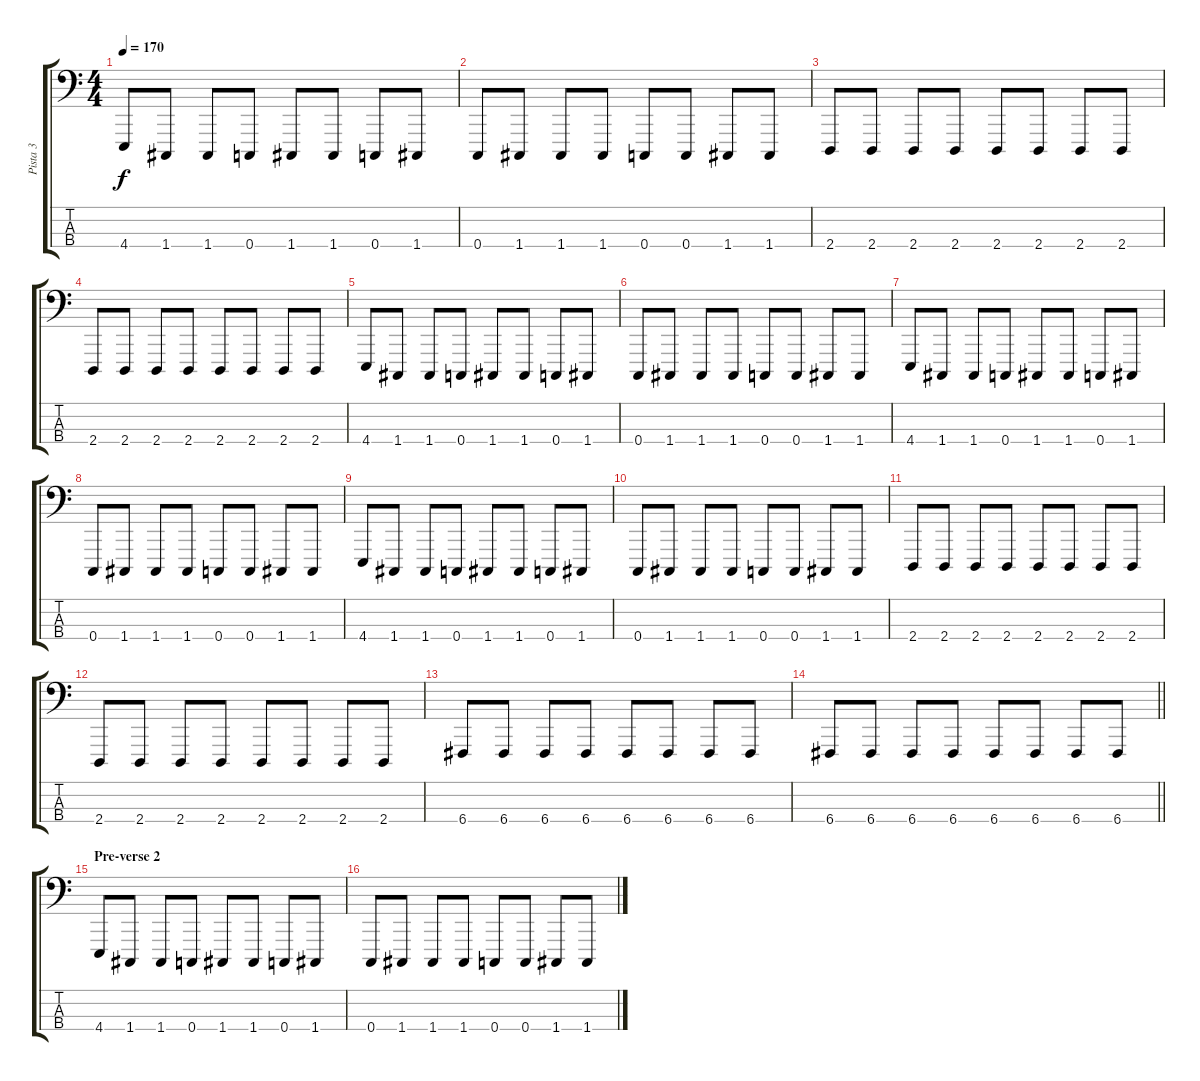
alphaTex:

\track ("Pista 3" "Pista 3") {instrument lead8bassandlead}
\staff {score tabs}
\tuning (F2 C2 G1 C1) {hide}
\ts (4 4)
\tempo 170
\clef f4
\ks c
4.4.8{dy f} 1.4.8 1.4.8 0.4.8 1.4.8 1.4.8 0.4.8 1.4.8 |
0.4.8 1.4.8 1.4.8 1.4.8 0.4.8 0.4.8 1.4.8 1.4.8 |
2.4.8 2.4.8 2.4.8 2.4.8 2.4.8 2.4.8 2.4.8 2.4.8 |
2.4.8 2.4.8 2.4.8 2.4.8 2.4.8 2.4.8 2.4.8 2.4.8 |
4.4.8 1.4.8 1.4.8 0.4.8 1.4.8 1.4.8 0.4.8 1.4.8 |
0.4.8 1.4.8 1.4.8 1.4.8 0.4.8 0.4.8 1.4.8 1.4.8 |
4.4.8 1.4.8 1.4.8 0.4.8 1.4.8 1.4.8 0.4.8 1.4.8 |
0.4.8 1.4.8 1.4.8 1.4.8 0.4.8 0.4.8 1.4.8 1.4.8 |
4.4.8 1.4.8 1.4.8 0.4.8 1.4.8 1.4.8 0.4.8 1.4.8 |
0.4.8 1.4.8 1.4.8 1.4.8 0.4.8 0.4.8 1.4.8 1.4.8 |
2.4.8 2.4.8 2.4.8 2.4.8 2.4.8 2.4.8 2.4.8 2.4.8 |
2.4.8 2.4.8 2.4.8 2.4.8 2.4.8 2.4.8 2.4.8 2.4.8 |
6.4.8 6.4.8 6.4.8 6.4.8 6.4.8 6.4.8 6.4.8 6.4.8 |
\barLineRight lightlight
6.4.8 6.4.8 6.4.8 6.4.8 6.4.8 6.4.8 6.4.8 6.4.8 |
\section ("" "Pre-verse 2")
4.4.8 1.4.8 1.4.8 0.4.8 1.4.8 1.4.8 0.4.8 1.4.8 |
0.4.8 1.4.8 1.4.8 1.4.8 0.4.8 0.4.8 1.4.8 1.4.8
